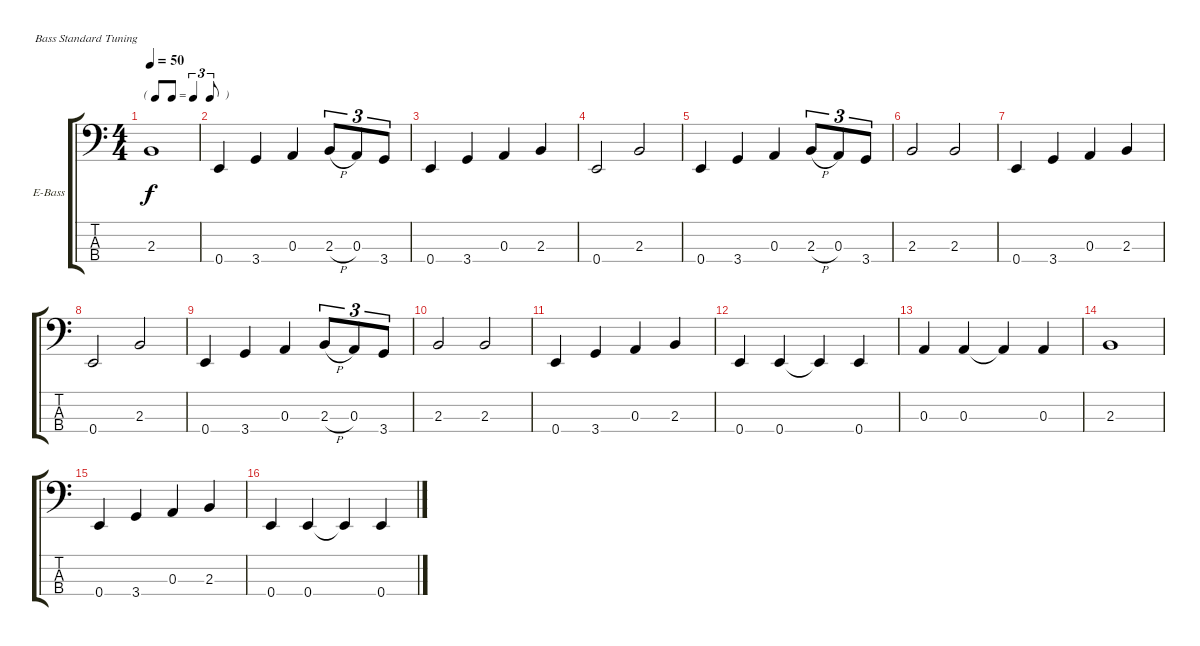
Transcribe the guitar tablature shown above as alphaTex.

\defaultSystemsLayout 4
\bracketExtendMode groupsimilarinstruments
\firstSystemTrackNameOrientation horizontal
\otherSystemsTrackNameOrientation horizontal
\track ("Electric Bass" "E-Bass") {instrument electricbassfinger}
\staff {score tabs}
\tuning (G2 D2 A1 E1)
\ts (4 4)
\tf triplet8th
\tempo 50
\clef f4
\ks c
2.3.1{dy f} |
0.4.4 3.4.4 0.3.4 2.3{h}.8{tu (3 2)} 0.3.8{tu (3 2)} 3.4.8{tu (3 2)} |
0.4.4 3.4.4 0.3.4 2.3.4 |
0.4.2 2.3.2 |
0.4.4 3.4.4 0.3.4 2.3{h}.8{tu (3 2)} 0.3.8{tu (3 2)} 3.4.8{tu (3 2)} |
2.3.2 2.3.2 |
0.4.4 3.4.4 0.3.4 2.3.4 |
0.4.2 2.3.2 |
0.4.4 3.4.4 0.3.4 2.3{h}.8{tu (3 2)} 0.3.8{tu (3 2)} 3.4.8{tu (3 2)} |
2.3.2 2.3.2 |
0.4.4 3.4.4 0.3.4 2.3.4 |
0.4.4 0.4.4 0.4{t}.4 0.4.4 |
0.3.4 0.3.4 0.3{t}.4 0.3.4 |
2.3.1 |
0.4.4 3.4.4 0.3.4 2.3.4 |
0.4.4 0.4.4 0.4{t}.4 0.4.4
